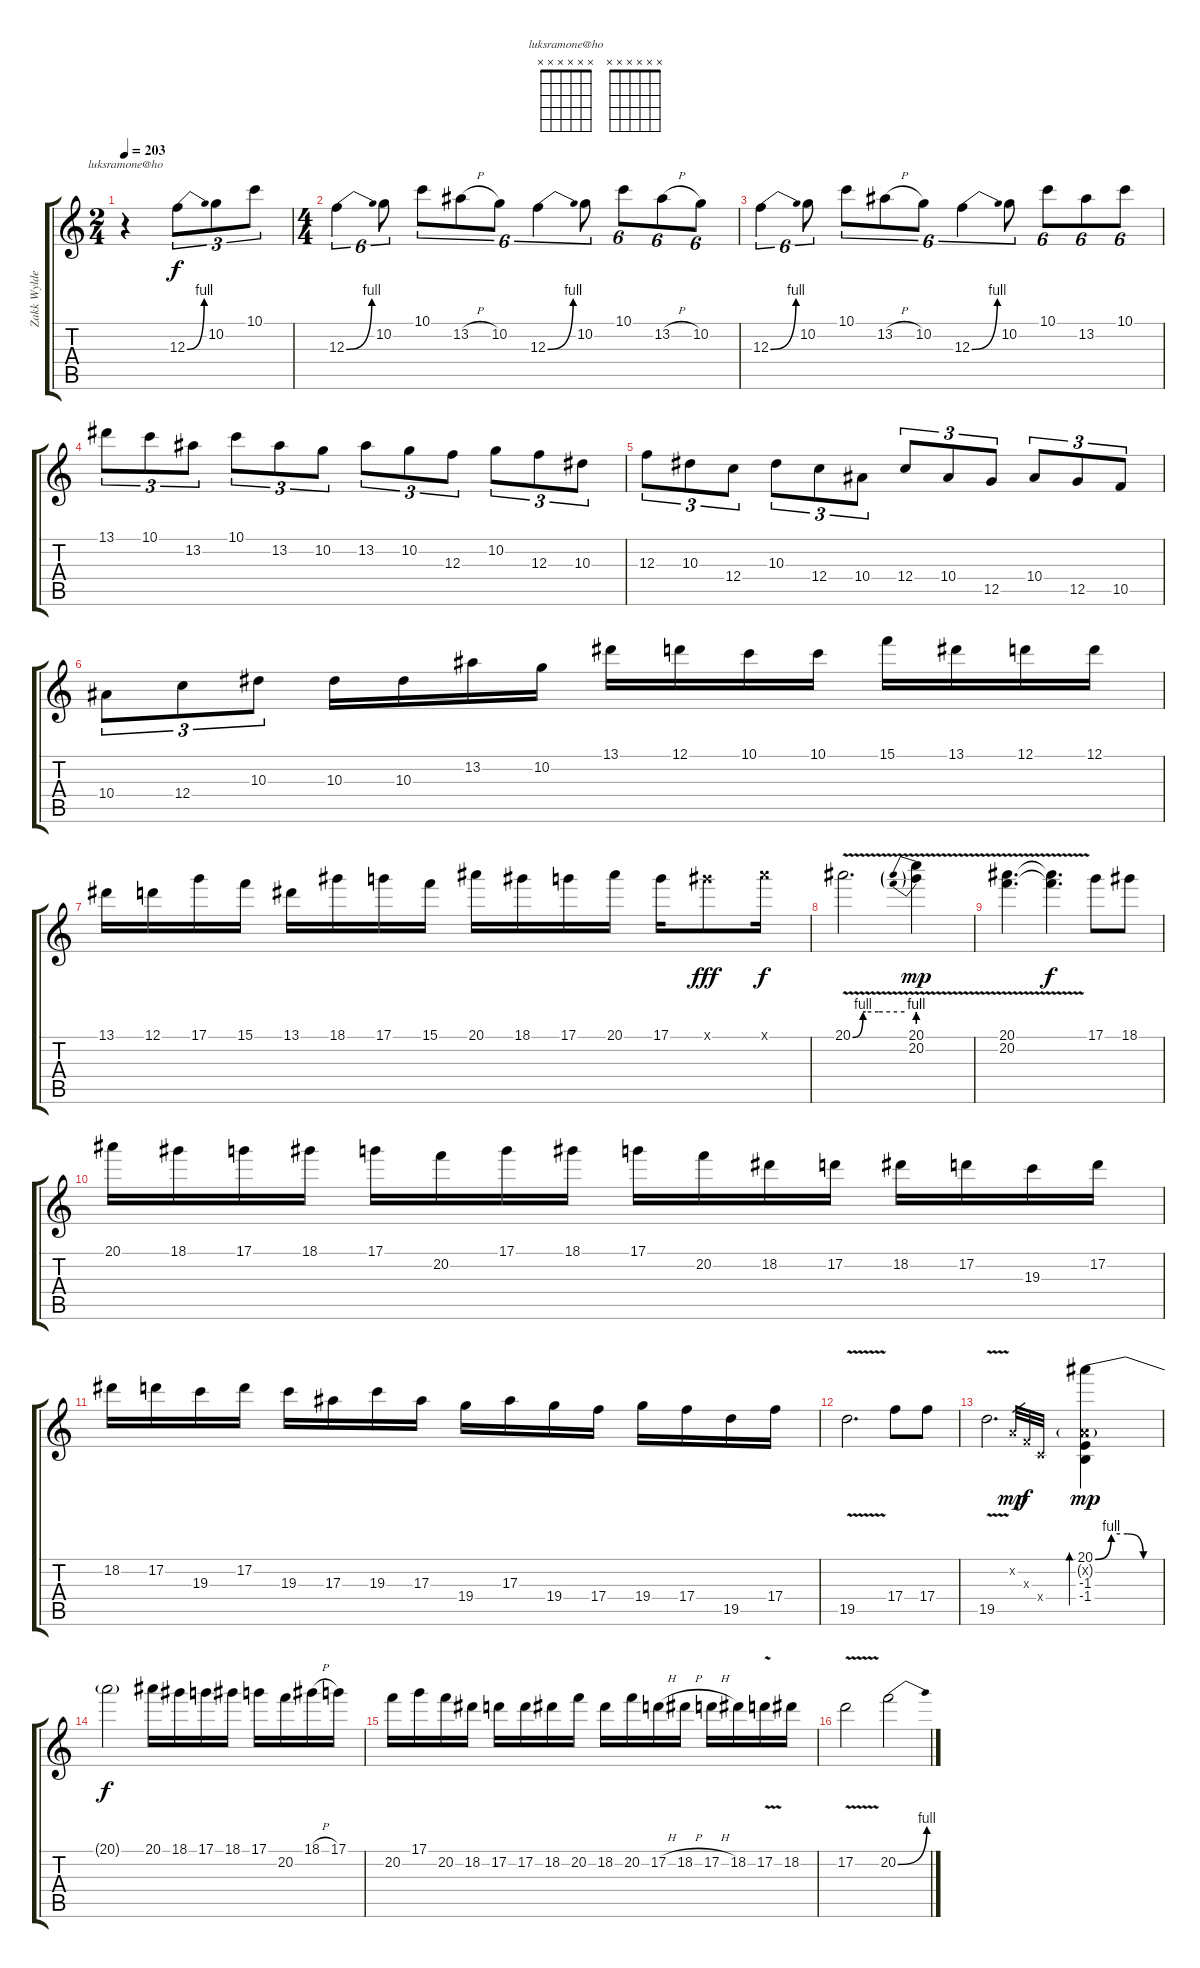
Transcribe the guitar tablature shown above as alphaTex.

\track ("Zakk Wylde" "Zakk Wylde") {instrument distortionguitar}
\staff {score tabs}
\tuning (D4 A3 F3 C3 G2 D2) {hide}
\chord ("luksramone@ho" x x x x x x)
\chord ("" x x x x x x)
\ts (2 4)
\tempo 203
\clef g2
\ks c
r.4{ch "luksramone@ho" dy f instrument distortionguitar} 12.3{be (bend 0 0 60 4)}.8{tu (3 2)} 10.2.8{tu (3 2)} 10.1.8{tu (3 2) ch ""} |
\ts (4 4)
12.3{be (bend 0 0 60 4)}.4{tu (6 4)} 10.2.8{tu (6 4)} 10.1.8{tu (6 4)} 13.2{h}.8{tu (6 4)} 10.2.8{tu (6 4)} 12.3{be (bend 0 0 60 4)}.4{tu (6 4)} 10.2.8{tu (6 4)} 10.1.8{tu (6 4)} 13.2{h}.8{tu (6 4)} 10.2.8{tu (6 4)} |
12.3{be (bend 0 0 60 4)}.4{tu (6 4)} 10.2.8{tu (6 4)} 10.1.8{tu (6 4)} 13.2{h}.8{tu (6 4)} 10.2.8{tu (6 4)} 12.3{be (bend 0 0 60 4)}.4{tu (6 4)} 10.2.8{tu (6 4)} 10.1.8{tu (6 4)} 13.2.8{tu (6 4)} 10.1.8{tu (6 4)} |
13.1.8{tu (3 2)} 10.1.8{tu (3 2)} 13.2.8{tu (3 2)} 10.1.8{tu (3 2)} 13.2.8{tu (3 2)} 10.2.8{tu (3 2)} 13.2.8{tu (3 2)} 10.2.8{tu (3 2)} 12.3.8{tu (3 2)} 10.2.8{tu (3 2)} 12.3.8{tu (3 2)} 10.3.8{tu (3 2)} |
12.3.8{tu (3 2)} 10.3.8{tu (3 2)} 12.4.8{tu (3 2)} 10.3.8{tu (3 2)} 12.4.8{tu (3 2)} 10.4.8{tu (3 2)} 12.4.8{tu (3 2)} 10.4.8{tu (3 2)} 12.5.8{tu (3 2)} 10.4.8{tu (3 2)} 12.5.8{tu (3 2)} 10.5.8{tu (3 2)} |
10.4.8{tu (3 2)} 12.4.8{tu (3 2)} 10.3.8{tu (3 2)} 10.3.16 10.3.16 13.2.16 10.2.16 13.1.16 12.1.16 10.1.16 10.1.16 15.1.16 13.1.16 12.1.16 12.1.16 |
13.1.16 12.1.16 17.1.16 15.1.16 13.1.16 18.1.16 17.1.16 15.1.16 20.1.16 18.1.16 17.1.16 20.1.16 17.1.16 18.1{x}.8{dy fff} 20.1{x}.16{dy f} |
20.1{be (custom 0 0 12 4 15 4 30 4 60 4) v}.2{d} (20.1{be (prebend 0 4 60 4) v} 20.2{be (prebend 0 4 60 4) v}).4{dy mp} |
(20.1{v} 20.2{v}).4{d} (20.1{t} 20.2{t}).4{d dy f} 17.1.8 18.1.8 |
20.1.16 18.1.16 17.1.16 18.1.16 17.1.16 20.2.16 17.1.16 18.1.16 17.1.16 20.2.16 18.2.16 17.2.16 18.2.16 17.2.16 19.3.16 17.2.16 |
18.2.16 17.2.16 19.3.16 17.2.16 19.3.16 17.3.16 19.3.16 17.3.16 19.4.16 17.3.16 19.4.16 17.4.16 19.4.16 17.4.16 19.5.16 17.4.16 |
19.5{v}.2{d} 17.4.8 17.4.8 |
19.5{v}.2{d} 0.2{x}.32{gr dy mp} 0.3{x}.32{gr dy f} 0.4{x}.32{gr} (20.1{be (custom 0 0 15 4 30 4 45 0 60 0)} 0.2{g x} -1.3 -1.4).4{bd 240 dy mp} |
20.1{t}.2{dy f} 20.1.16 18.1.16 17.1.16 18.1.16 17.1.16 20.2.16 18.1{h}.16 17.1.16 |
20.2.16 17.1.16 20.2.16 18.2.16 17.2.16 17.2.16 18.2.16 20.2.16 18.2.16 20.2.16 17.2{h}.16 18.2{h}.16 17.2{h}.16 18.2.16 17.2{v}.16 18.2.16 |
17.2{v}.2 20.2{be (bend 0 0 60 4)}.2
